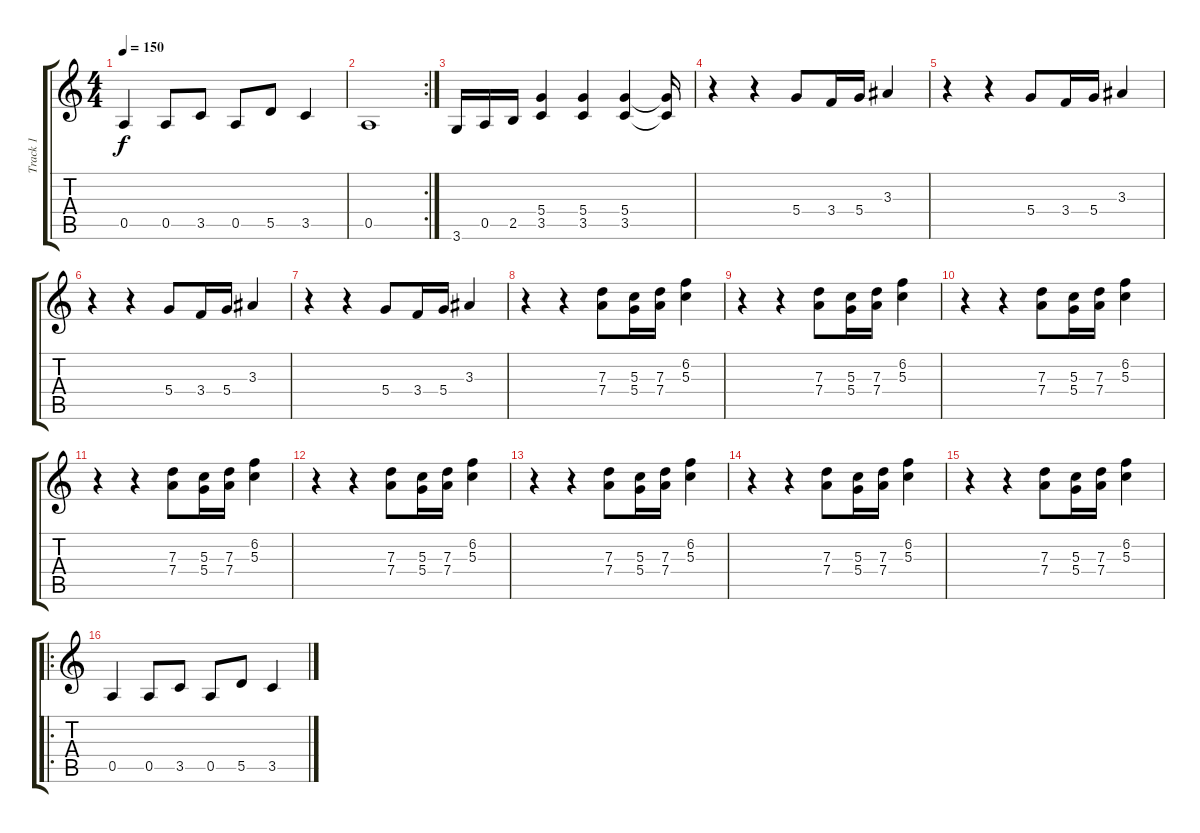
\track ("Track 1" "Track 1") {instrument overdrivenguitar}
\staff {score tabs}
\tuning (E4 B3 G3 D3 A2 E2) {hide}
\ts (4 4)
\tempo 150
\clef g2
\ks c
0.5.4{dy f} 0.5.8 3.5.8 0.5.8 5.5.8 3.5.4 |
\rc 2
0.5.1 |
3.6.16 0.5.16 2.5.16 (5.4 3.5).4 (5.4 3.5).4 (5.4 3.5).4 (5.4{t} 3.5{t}).16 |
r.4 r.4 5.4.8 3.4.16 5.4.16 3.3.4 |
r.4 r.4 5.4.8 3.4.16 5.4.16 3.3.4 |
r.4 r.4 5.4.8 3.4.16 5.4.16 3.3.4 |
r.4 r.4 5.4.8 3.4.16 5.4.16 3.3.4 |
r.4 r.4 (7.3 7.4).8 (5.3 5.4).16 (7.3 7.4).16 (6.2 5.3).4 |
r.4 r.4 (7.3 7.4).8 (5.3 5.4).16 (7.3 7.4).16 (6.2 5.3).4 |
r.4 r.4 (7.3 7.4).8 (5.3 5.4).16 (7.3 7.4).16 (6.2 5.3).4 |
r.4 r.4 (7.3 7.4).8 (5.3 5.4).16 (7.3 7.4).16 (6.2 5.3).4 |
r.4 r.4 (7.3 7.4).8 (5.3 5.4).16 (7.3 7.4).16 (6.2 5.3).4 |
r.4 r.4 (7.3 7.4).8 (5.3 5.4).16 (7.3 7.4).16 (6.2 5.3).4 |
r.4 r.4 (7.3 7.4).8 (5.3 5.4).16 (7.3 7.4).16 (6.2 5.3).4 |
r.4 r.4 (7.3 7.4).8 (5.3 5.4).16 (7.3 7.4).16 (6.2 5.3).4 |
\ro
0.5.4 0.5.8 3.5.8 0.5.8 5.5.8 3.5.4
